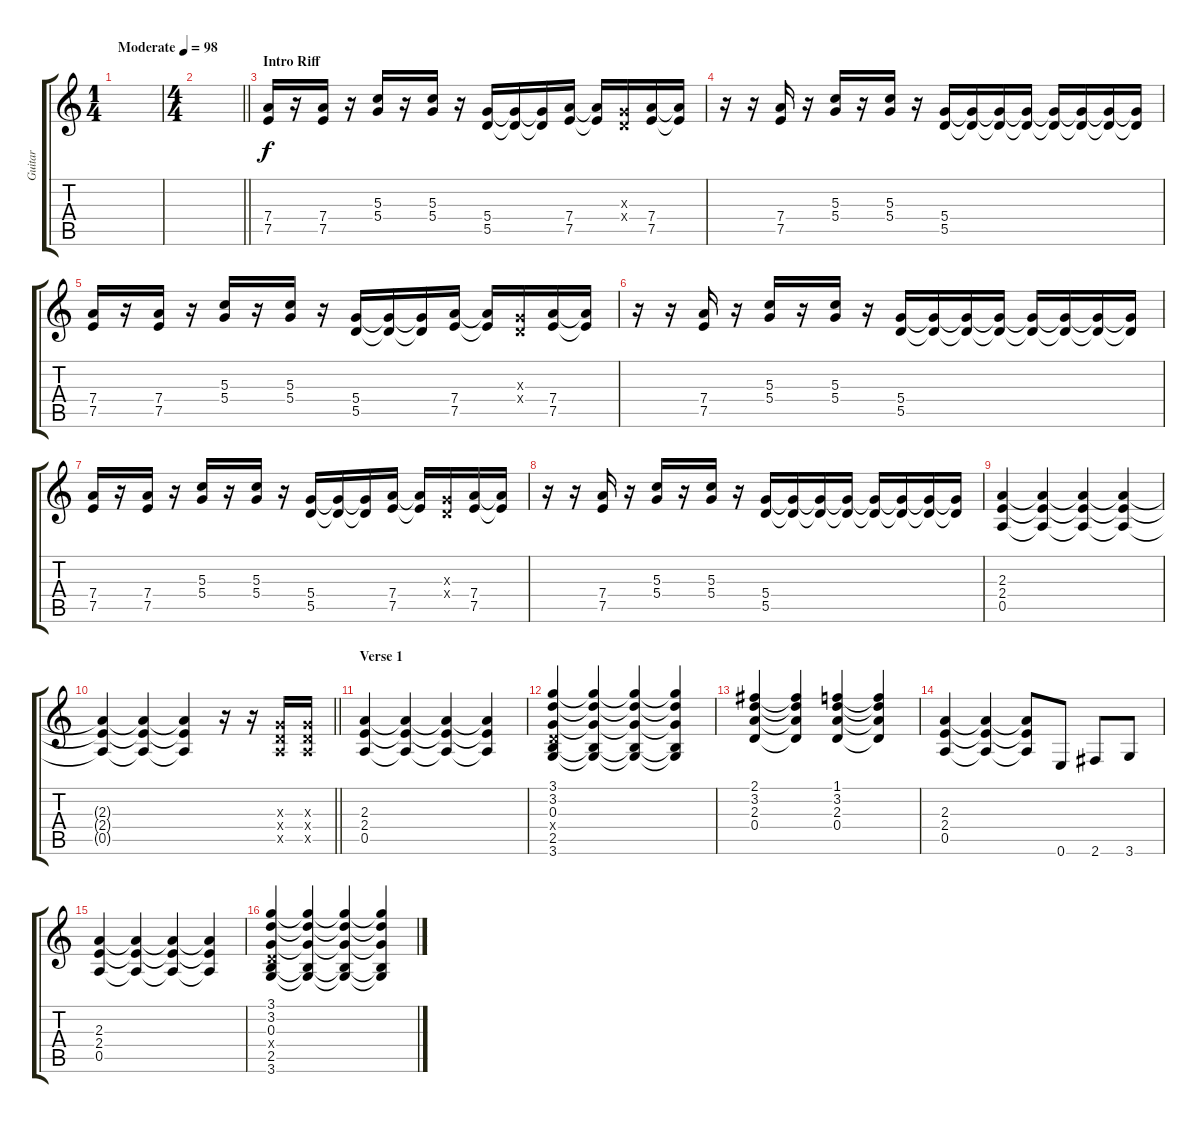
\track ("Guitar" "Guitar") {instrument overdrivenguitar}
\staff {score tabs}
\tuning (E4 B3 G3 D3 A2 E2) {hide}
\ts (1 4)
\tempo (98 "Moderate")
\clef g2
\ks c
|
\ts (4 4)
\barLineRight lightlight
|
\section ("" "Intro Riff")
(7.4 7.5).16 r.16 (7.4 7.5).16 r.16 (5.3 5.4).16 r.16 (5.3 5.4).16 r.16 (5.4 5.5).16 (5.4{t} 5.5{t}).16 (5.4{t} 5.5{t}).16 (7.4 7.5).16 (7.4{t} 7.5{t}).16 (0.3{x} 0.4{x}).16 (7.4 7.5).16 (7.4{t} 7.5{t}).16 |
r.16 r.16 (7.4 7.5).16 r.16 (5.3 5.4).16 r.16 (5.3 5.4).16 r.16 (5.4 5.5).16 (5.4{t} 5.5{t}).16 (5.4{t} 5.5{t}).16 (5.4{t} 5.5{t}).16 (5.4{t} 5.5{t}).16 (5.4{t} 5.5{t}).16 (5.4{t} 5.5{t}).16 (5.4{t} 5.5{t}).16 |
(7.4 7.5).16 r.16 (7.4 7.5).16 r.16 (5.3 5.4).16 r.16 (5.3 5.4).16 r.16 (5.4 5.5).16 (5.4{t} 5.5{t}).16 (5.4{t} 5.5{t}).16 (7.4 7.5).16 (7.4{t} 7.5{t}).16 (0.3{x} 0.4{x}).16 (7.4 7.5).16 (7.4{t} 7.5{t}).16 |
r.16 r.16 (7.4 7.5).16 r.16 (5.3 5.4).16 r.16 (5.3 5.4).16 r.16 (5.4 5.5).16 (5.4{t} 5.5{t}).16 (5.4{t} 5.5{t}).16 (5.4{t} 5.5{t}).16 (5.4{t} 5.5{t}).16 (5.4{t} 5.5{t}).16 (5.4{t} 5.5{t}).16 (5.4{t} 5.5{t}).16 |
(7.4 7.5).16 r.16 (7.4 7.5).16 r.16 (5.3 5.4).16 r.16 (5.3 5.4).16 r.16 (5.4 5.5).16 (5.4{t} 5.5{t}).16 (5.4{t} 5.5{t}).16 (7.4 7.5).16 (7.4{t} 7.5{t}).16 (0.3{x} 0.4{x}).16 (7.4 7.5).16 (7.4{t} 7.5{t}).16 |
r.16 r.16 (7.4 7.5).16 r.16 (5.3 5.4).16 r.16 (5.3 5.4).16 r.16 (5.4 5.5).16 (5.4{t} 5.5{t}).16 (5.4{t} 5.5{t}).16 (5.4{t} 5.5{t}).16 (5.4{t} 5.5{t}).16 (5.4{t} 5.5{t}).16 (5.4{t} 5.5{t}).16 (5.4{t} 5.5{t}).16 |
(2.3 2.4 0.5).4 (2.3{t} 2.4{t} 0.5{t}).4 (2.3{t} 2.4{t} 0.5{t}).4 (2.3{t} 2.4{t} 0.5{t}).4 |
\barLineRight lightlight
(2.3{t} 2.4{t} 0.5{t}).4 (2.3{t} 2.4{t} 0.5{t}).4 (2.3{t} 2.4{t} 0.5{t}).4 r.16 r.16 (0.3{x} 0.4{x} 0.5{x}).16 (0.3{x} 0.4{x} 0.5{x}).16 |
\section ("" "Verse 1")
(2.3 2.4 0.5).4 (2.3{t} 2.4{t} 0.5{t}).4 (2.3{t} 2.4{t} 0.5{t}).4 (2.3{t} 2.4{t} 0.5{t}).4 |
(3.1 3.2 0.3 0.4{x} 2.5 3.6).4 (3.1{t} 3.2{t} 0.3{t} 2.5{t} 3.6{t}).4 (3.1{t} 3.2{t} 0.3{t} 2.5{t} 3.6{t}).4 (3.1{t} 3.2{t} 0.3{t} 2.5{t} 3.6{t}).4 |
(2.1 3.2 2.3 0.4).4 (2.1{t} 3.2{t} 2.3{t} 0.4{t}).4 (1.1 3.2 2.3 0.4).4 (1.1{t} 3.2{t} 2.3{t} 0.4{t}).4 |
(2.3 2.4 0.5).4 (2.3{t} 2.4{t} 0.5{t}).4 (2.3{t} 2.4{t} 0.5{t}).8 0.6.8 2.6.8 3.6.8 |
(2.3 2.4 0.5).4 (2.3{t} 2.4{t} 0.5{t}).4 (2.3{t} 2.4{t} 0.5{t}).4 (2.3{t} 2.4{t} 0.5{t}).4 |
(3.1 3.2 0.3 0.4{x} 2.5 3.6).4 (3.1{t} 3.2{t} 0.3{t} 2.5{t} 3.6{t}).4 (3.1{t} 3.2{t} 0.3{t} 2.5{t} 3.6{t}).4 (3.1{t} 3.2{t} 0.3{t} 2.5{t} 3.6{t}).4
